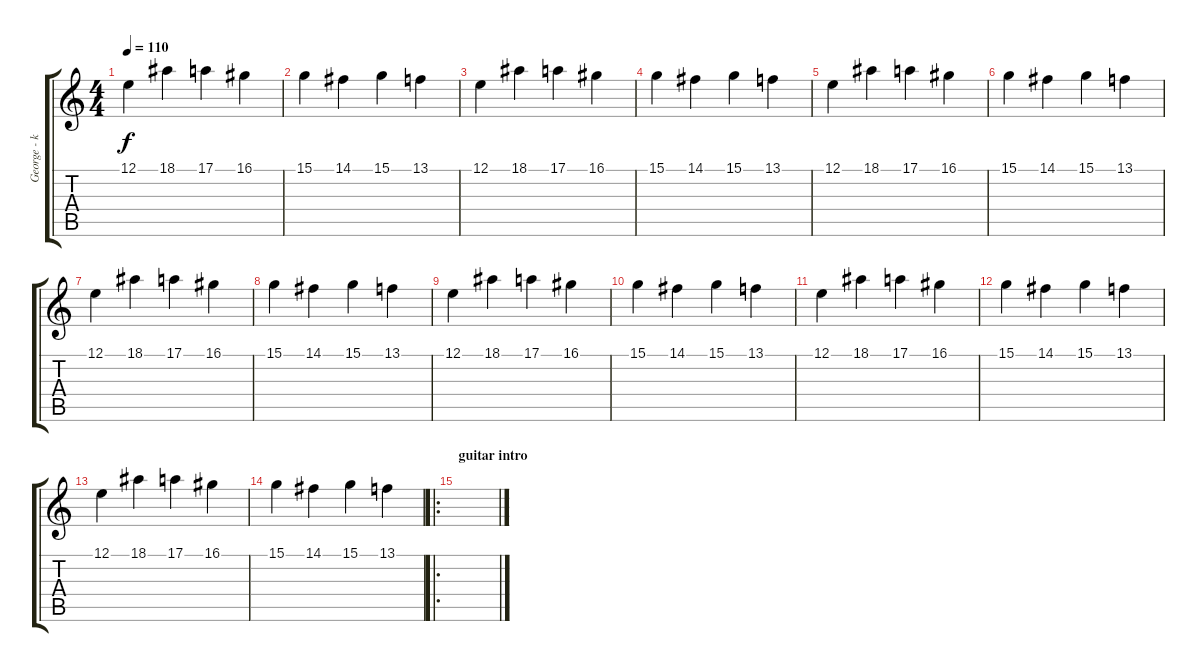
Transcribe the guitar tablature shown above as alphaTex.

\track ("George - kbrd" "George - k") {instrument glockenspiel}
\staff {score tabs}
\tuning (E4 B3 G3 D3 A2 E2) {hide}
\ts (4 4)
\tempo 110
\clef g2
\ks c
12.1.4{dy f} 18.1.4 17.1.4 16.1.4 |
15.1.4 14.1.4 15.1.4 13.1.4 |
12.1.4 18.1.4 17.1.4 16.1.4 |
15.1.4 14.1.4 15.1.4 13.1.4 |
12.1.4 18.1.4 17.1.4 16.1.4 |
15.1.4 14.1.4 15.1.4 13.1.4 |
12.1.4 18.1.4 17.1.4 16.1.4 |
15.1.4 14.1.4 15.1.4 13.1.4 |
12.1.4 18.1.4 17.1.4 16.1.4 |
15.1.4 14.1.4 15.1.4 13.1.4 |
12.1.4 18.1.4 17.1.4 16.1.4 |
15.1.4 14.1.4 15.1.4 13.1.4 |
12.1.4 18.1.4 17.1.4 16.1.4 |
15.1.4 14.1.4 15.1.4 13.1.4 |
\ro
\section ("" "guitar intro")
